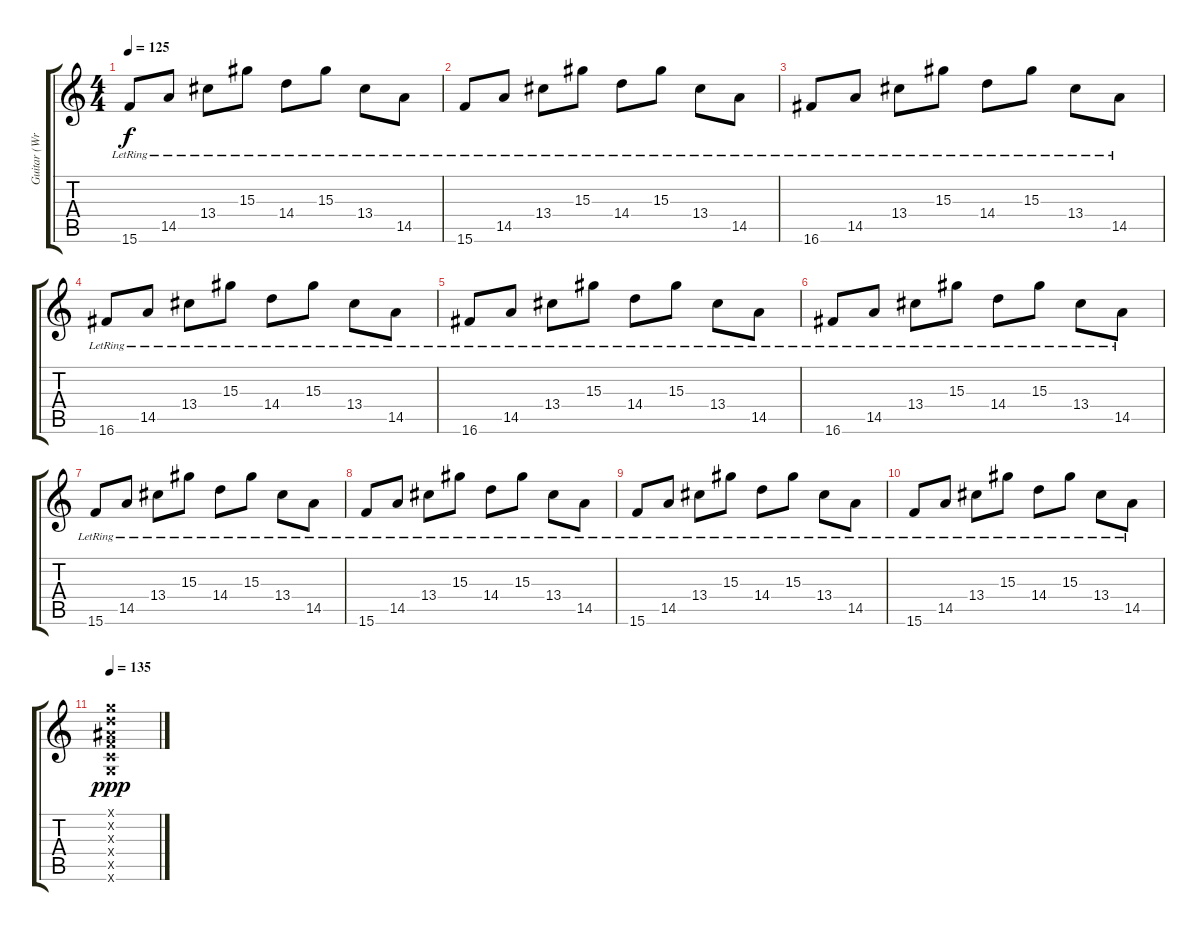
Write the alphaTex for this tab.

\track ("Guitar (Wredhe/Huss)" "Guitar (Wr") {instrument distortionguitar}
\staff {score tabs}
\tuning (D4 A3 F3 C3 G2 D2) {hide}
\ts (4 4)
\tempo 125
\clef g2
\ks c
15.6{lr}.8{dy f} 14.5{lr}.8 13.4{lr}.8 15.3{lr}.8 14.4{lr}.8 15.3{lr}.8 13.4{lr}.8 14.5{lr}.8 |
15.6{lr}.8 14.5{lr}.8 13.4{lr}.8 15.3{lr}.8 14.4{lr}.8 15.3{lr}.8 13.4{lr}.8 14.5{lr}.8 |
16.6{lr}.8 14.5{lr}.8 13.4{lr}.8 15.3{lr}.8 14.4{lr}.8 15.3{lr}.8 13.4{lr}.8 14.5{lr}.8 |
16.6{lr}.8 14.5{lr}.8 13.4{lr}.8 15.3{lr}.8 14.4{lr}.8 15.3{lr}.8 13.4{lr}.8 14.5{lr}.8 |
16.6{lr}.8 14.5{lr}.8 13.4{lr}.8 15.3{lr}.8 14.4{lr}.8 15.3{lr}.8 13.4{lr}.8 14.5{lr}.8 |
16.6{lr}.8 14.5{lr}.8 13.4{lr}.8 15.3{lr}.8 14.4{lr}.8 15.3{lr}.8 13.4{lr}.8 14.5{lr}.8 |
15.6{lr}.8 14.5{lr}.8 13.4{lr}.8 15.3{lr}.8 14.4{lr}.8 15.3{lr}.8 13.4{lr}.8 14.5{lr}.8 |
15.6{lr}.8 14.5{lr}.8 13.4{lr}.8 15.3{lr}.8 14.4{lr}.8 15.3{lr}.8 13.4{lr}.8 14.5{lr}.8 |
15.6{lr}.8 14.5{lr}.8 13.4{lr}.8 15.3{lr}.8 14.4{lr}.8 15.3{lr}.8 13.4{lr}.8 14.5{lr}.8 |
15.6{lr}.8 14.5{lr}.8 13.4{lr}.8 15.3{lr}.8 14.4{lr}.8 15.3{lr}.8 13.4{lr}.8 14.5{lr}.8 |
\tempo 135
(5.1{x} 5.2{x} 5.3{x} 5.4{x} 5.5{x} 5.6{x}).1{dy ppp volume 0}
